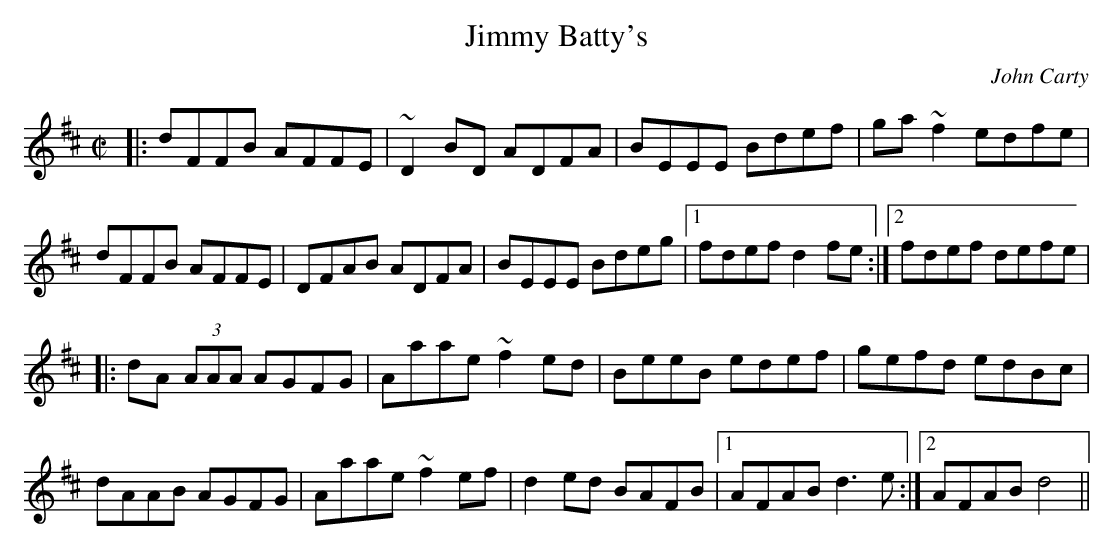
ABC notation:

X:1
T:Jimmy Batty's
C:John Carty
M:C|
K:D
|: dFFB AFFE | ~D2BD ADFA | BEEE Bdef | ga~f2 edfe |
dFFB AFFE | DFAB ADFA | BEEE Bdeg |1 fdef d2fe :|2 fdef defe |
|: dA (3AAA AGFG | Aaae ~f2ed | BeeB edef | gefd edBc |
dAAB AGFG | Aaae ~f2ef | d2ed BAFB |1 AFAB d3e :|2 AFAB d4 ||
